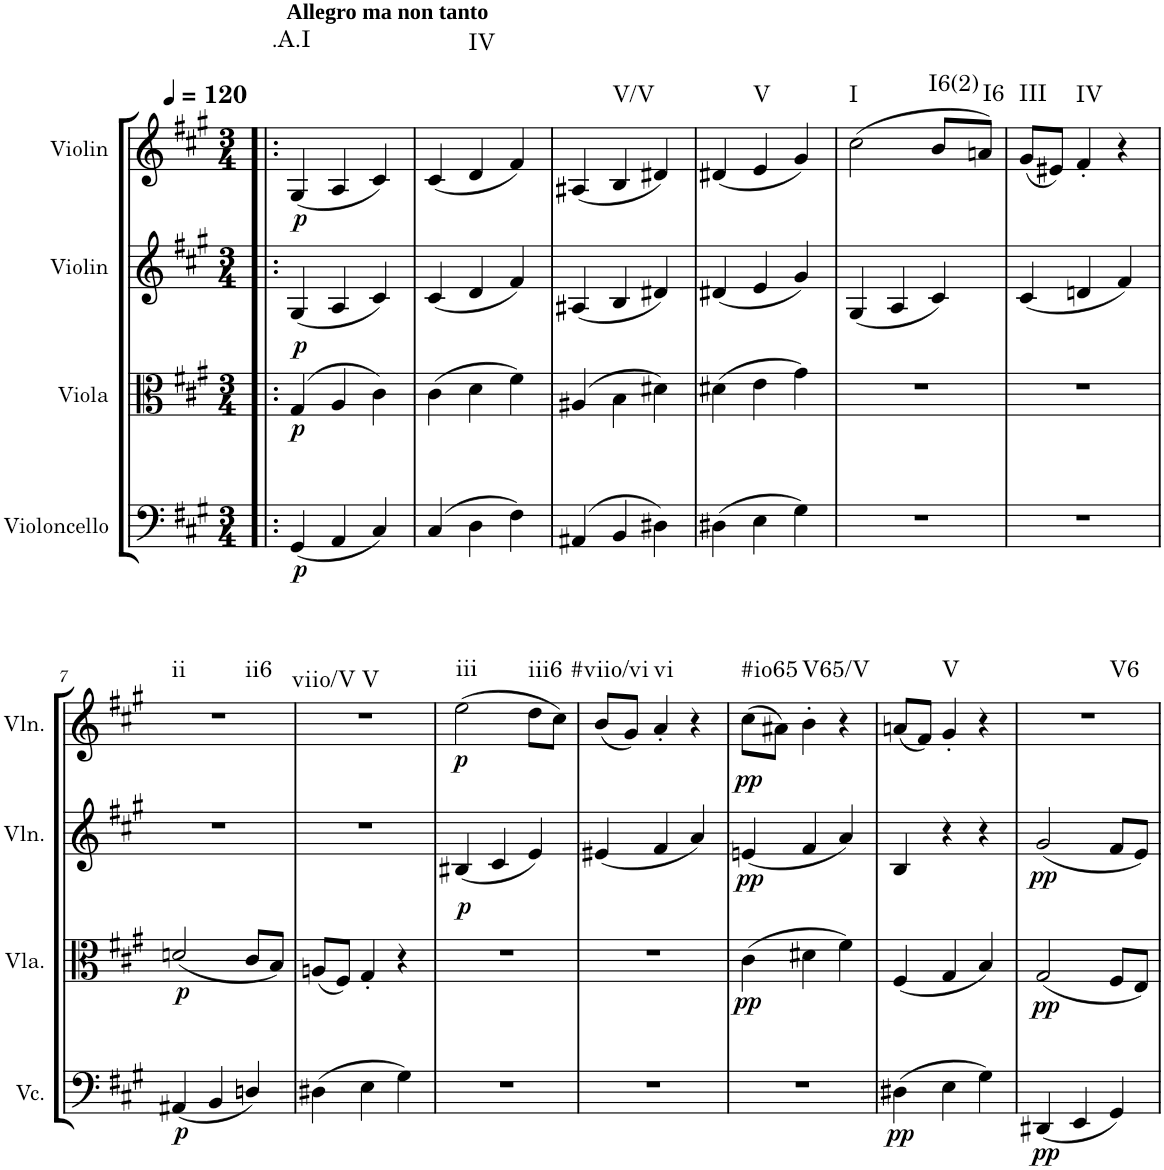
**kern	**dynam	**kern	**dynam	**kern	**dynam	**kern	**dynam	**harte
*part4	*part4	*part3	*part3	*part2	*part2	*part1	*part1	*part1
*staff4	*staff4	*staff3	*staff3	*staff2	*staff2	*staff1	*staff1	*
*I"Violoncello	*	*I"Viola	*	*I"Violin	*	*I"Violin	*	*
*I'Vc.	*	*I'Vla.	*	*I'Vln.	*	*I'Vln.	*	*
*clefF4	*	*clefC3	*	*clefG2	*	*clefG2	*	*
*k[f#c#g#]	*	*k[f#c#g#]	*	*k[f#c#g#]	*	*k[f#c#g#]	*	*
*M3/4	*	*M3/4	*	*M3/4	*	*M3/4	*	*
*MM120	*	*MM120	*	*MM120	*	*MM120	*	*
=1!|:	=1!|:	=1!|:	=1!|:	=1!|:	=1!|:	=1!|:	=1!|:	=1!|:
!	!	!	!	!	!	!LO:TX:a:B:t=Allegro ma non tanto	!	!
!	!LO:DY:b	!	!LO:DY:a	!	!	!	!	!
!	!	!	!LO:DY:n=1:b	!	!LO:DY:a	!	!	!LO:H:kt=.A.I
(4GG#/	p	(4G#/	p p	(4G#/	p	(4G#/	.	N
4AA/	.	4A/	.	4A/	.	4A/	.	.
4C#/)	.	4c#\)	.	4c#/)	.	4c#/)	.	.
=2	=2	=2	=2	=2	=2	=2	=2	=2
(4C#/	.	(4c#\	.	(4c#/	.	(4c#/	.	.
!	!	!	!	!	!	!	!	!LO:H:kt=IV
4D\	.	4d\	.	4d/	.	4d/	.	N
4F#\)	.	4f#\)	.	4f#/)	.	4f#/)	.	.
=3	=3	=3	=3	=3	=3	=3	=3	=3
(4AA#X/	.	(4A#X/	.	(4A#X/	.	(4A#X/	.	.
!	!	!	!	!	!	!	!	!LO:H:kt=V/V
4BB/	.	4B\	.	4B/	.	4B/	.	N
4D#X\)	.	4d#X\)	.	4d#X/)	.	4d#X/)	.	.
=4	=4	=4	=4	=4	=4	=4	=4	=4
(4D#X\	.	(4d#X\	.	(4d#X/	.	(4d#X/	.	.
!	!	!	!	!	!	!	!	!LO:H:kt=V
4E\	.	4e\	.	4e/	.	4e/	.	N
4G#\)	.	4g#\)	.	4g#/)	.	4g#/)	.	.
=5	=5	=5	=5	=5	=5	=5	=5	=5
!	!	!	!	!	!	!	!	!LO:H:kt=I
2.r	.	2.r	.	(4G#/	.	(2cc#\	.	N
.	.	.	.	4A/	.	.	.	.
!	!	!	!	!	!	!	!	!LO:H:kt=I6(2)
.	.	.	.	4c#/)	.	8b/L	.	N
!	!	!	!	!	!	!	!	!LO:H:kt=I6
.	.	.	.	.	.	8an/J)	.	N
=6	=6	=6	=6	=6	=6	=6	=6	=6
!	!	!	!	!	!	!	!	!LO:H:kt=III
2.r	.	2.r	.	(4c#/	.	(8g#/L	.	N
.	.	.	.	.	.	8e#X/J)	.	.
!	!	!	!	!	!	!	!	!LO:H:kt=IV
.	.	.	.	4dn/	.	4f#'/	.	N
.	.	.	.	4f#/)	.	4r	.	.
!!LO:LB:g=z
=7	=7	=7	=7	=7	=7	=7	=7	=7
!	!LO:DY:b	!	!LO:DY:b	!	!	!	!	!LO:H:n=1:kt=ii
!	!	!	!	!	!	!	!	!LO:H:n=2:kt=ii6
(4AA#X/	p	(2dn/	p	2.r	.	2.r	.	N N
4BB/	.	.	.	.	.	.	.	.
4Dn/)	.	8c#/L	.	.	.	.	.	.
.	.	8B/J)	.	.	.	.	.	.
=8	=8	=8	=8	=8	=8	=8	=8	=8
!	!	!	!	!	!	!	!	!LO:H:n=1:kt=viio/V
!	!	!	!	!	!	!	!	!LO:H:n=2:kt=V
(4D#X\	.	(8An/L	.	2.r	.	2.r	.	N N
.	.	8F#/J)	.	.	.	.	.	.
4E\	.	4G#'/	.	.	.	.	.	.
4G#\)	.	4r	.	.	.	.	.	.
=9	=9	=9	=9	=9	=9	=9	=9	=9
!	!	!	!LO:DY:a	!	!	!	!LO:DY:b	!LO:H:kt=iii
2.r	.	2.r	p	(4B#X/	.	(2ee\	p	N
.	.	.	.	4c#/	.	.	.	.
!	!	!	!	!	!	!	!	!LO:H:kt=iii6
.	.	.	.	4e/)	.	8dd\L	.	N
.	.	.	.	.	.	8cc#\J)	.	.
=10	=10	=10	=10	=10	=10	=10	=10	=10
!	!	!	!	!	!	!	!	!LO:H:kt=#viio/vi
2.r	.	2.r	.	(4e#X/	.	(8b/L	.	N
.	.	.	.	.	.	8g#/J)	.	.
!	!	!	!	!	!	!	!	!LO:H:kt=vi
.	.	.	.	4f#/	.	4a'/	.	N
.	.	.	.	4a/)	.	4r	.	.
=11	=11	=11	=11	=11	=11	=11	=11	=11
!	!	!	!LO:DY:b	!	!LO:DY:b	!	!LO:DY:b	!LO:H:kt=#io65
2.r	.	(4c#\	pp	(4en/	pp	(8cc#\L	pp	N
.	.	.	.	.	.	8a#X\J)	.	.
!	!	!	!	!	!	!	!	!LO:H:kt=V65/V
.	.	4d#X\	.	4f#/	.	4b'\	.	N
.	.	4f#\)	.	4a/)	.	4r	.	.
=12	=12	=12	=12	=12	=12	=12	=12	=12
!	!LO:DY:b	!	!	!	!	!	!	!
(4D#X\	pp	(4F#/	.	4B/	.	(8an/L	.	.
.	.	.	.	.	.	8f#/J)	.	.
!	!	!	!	!	!	!	!	!LO:H:kt=V
4E\	.	4G#/	.	4r	.	4g#'/	.	N
4G#\)	.	4B/)	.	4r	.	4r	.	.
=13	=13	=13	=13	=13	=13	=13	=13	=13
!	!LO:DY:b	!	!LO:DY:b	!	!LO:DY:b	!	!	!LO:H:kt=V6
(4DD#X/	pp	(2G#/	pp	(2g#/	pp	2.r	.	N
4EE/	.	.	.	.	.	.	.	.
4GG#/)	.	8F#/L	.	8f#/L	.	.	.	.
.	.	8E/J)	.	8e/J)	.	.	.	.
=	=	=	=	=	=	=	=	=
*-	*-	*-	*-	*-	*-	*-	*-	*-
